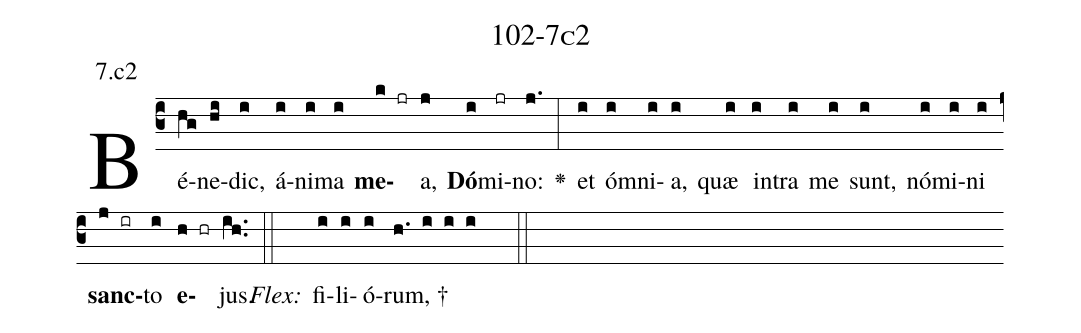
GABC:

name: 102-7c2;
annotation: 7.c2;
%%
(c3)Bé(hg)ne(hi)dic,(i) á(i)ni(i)ma(i) <b>me</b>(k jr)a,(j) <b>Dó</b>(i)mi(jr)no:(j.) <v>\greheightstar</v>(:) et(i) óm(i)ni(i)a,(i) quæ(i) in(i)tra(i) me(i) sunt,(i) nó(i)mi(i)ni(i) <b>sanc</b>(j ir)to(i) <b>e</b>(h hr)jus.(ih..) (::)
<i>Flex:</i>()  fi(i)li(i)ó(i)rum, †(h. i i i  ::)

%E(i) u(i) o(j) u(i) a(h) e.(ih..) (::)
